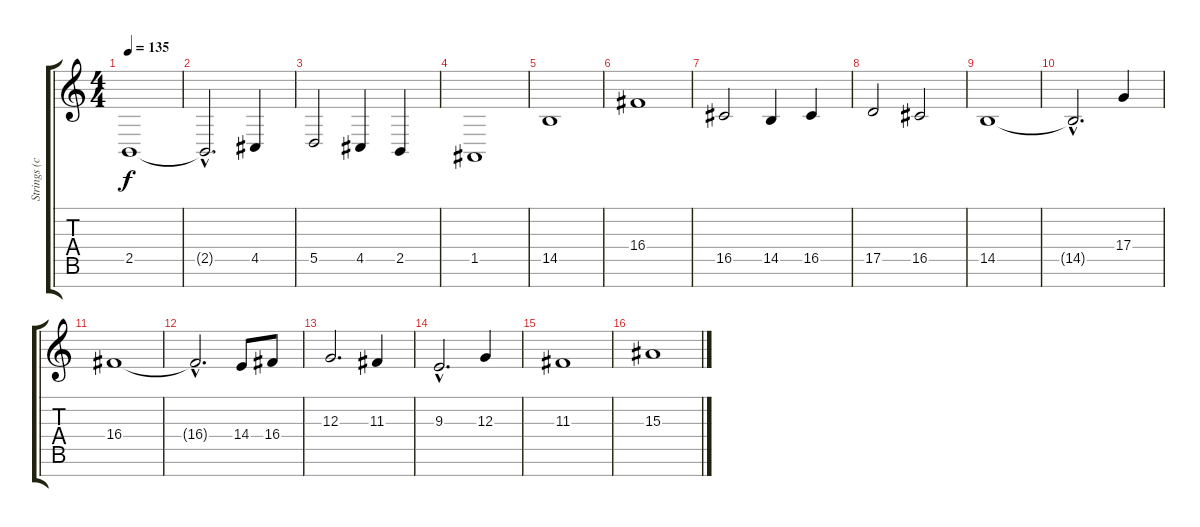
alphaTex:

\track ("Strings (cello)" "Strings (c") {instrument cello}
\staff {score tabs}
\tuning (E4 B3 G3 D3 A2 E2 B1) {hide}
\ts (4 4)
\tempo 135
\clef g2
\ks c
2.5.1{dy f instrument cello} |
2.5{hac t}.2{d} 4.5.4 |
5.5.2 4.5.4 2.5.4 |
1.5.1 |
14.5.1 |
16.4.1 |
16.5.2 14.5.4 16.5.4 |
17.5.2 16.5.2 |
14.5.1 |
14.5{hac t}.2{d} 17.4.4 |
16.4.1 |
16.4{hac t}.2{d} 14.4.8 16.4.8 |
12.3.2{d} 11.3.4 |
9.3{hac}.2{d} 12.3.4 |
11.3.1 |
15.3.1
